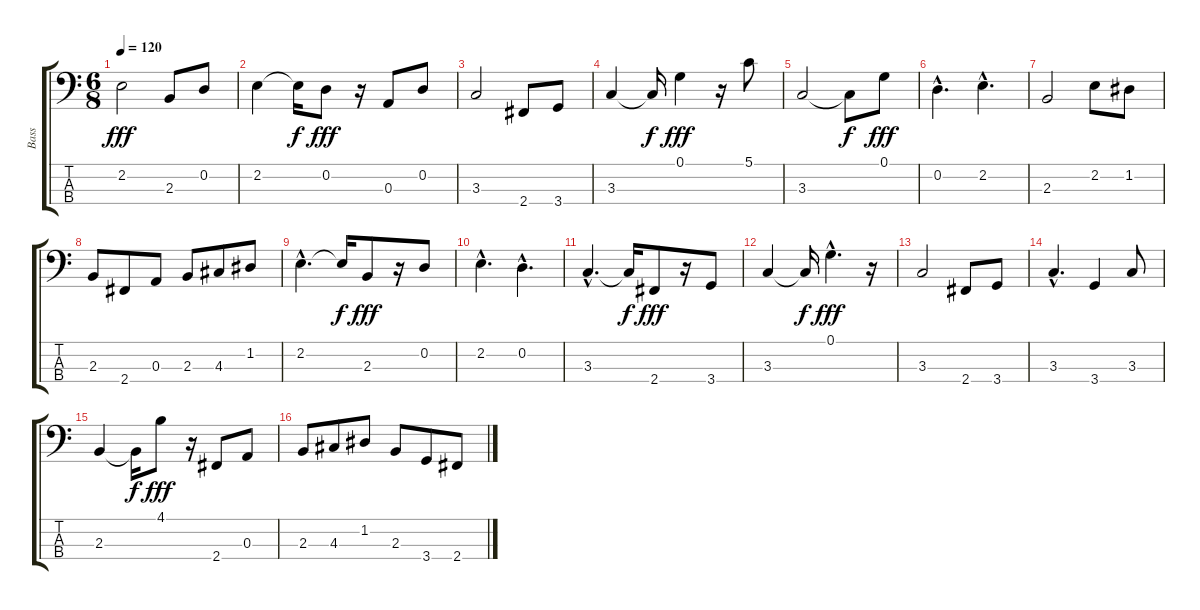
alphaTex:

\track ("Bass" "Bass") {instrument fretlessbass}
\staff {score tabs}
\tuning (G2 D2 A1 E1) {hide}
\ts (6 8)
\tempo 120
\clef f4
\ks c
2.2.2{dy fff} 2.3.8 0.2.8 |
2.2.4 2.2{t}.16{dy f} 0.2.8{dy fff} r.16 0.3.8 0.2.8 |
3.3.2 2.4.8 3.4.8 |
3.3.4 3.3{t}.16{dy f} 0.1.4{dy fff} r.16 5.1.8 |
3.3.2 3.3{t}.8{dy f} 0.1.8{dy fff} |
0.2{hac}.4{d} 2.2{hac}.4{d} |
2.3.2 2.2.8 1.2.8 |
2.3.8 2.4.8 0.3.8 2.3.8 4.3.8 1.2.8 |
2.2{hac}.4{d} 2.2{t}.16{dy f} 2.3.8{dy fff} r.16 0.2.8 |
2.2{hac}.4{d} 0.2{hac}.4{d} |
3.3{hac}.4{d} 3.3{t}.16{dy f} 2.4.8{dy fff} r.16 3.4.8 |
3.3.4 3.3{t}.16{dy f} 0.1{hac}.4{d dy fff} r.16 |
3.3.2 2.4.8 3.4.8 |
3.3{hac}.4{d} 3.4.4 3.3.8 |
2.3.4 2.3{t}.16{dy f} 4.1.8{dy fff} r.16 2.4.8 0.3.8 |
2.3.8 4.3.8 1.2.8 2.3.8 3.4.8 2.4.8
